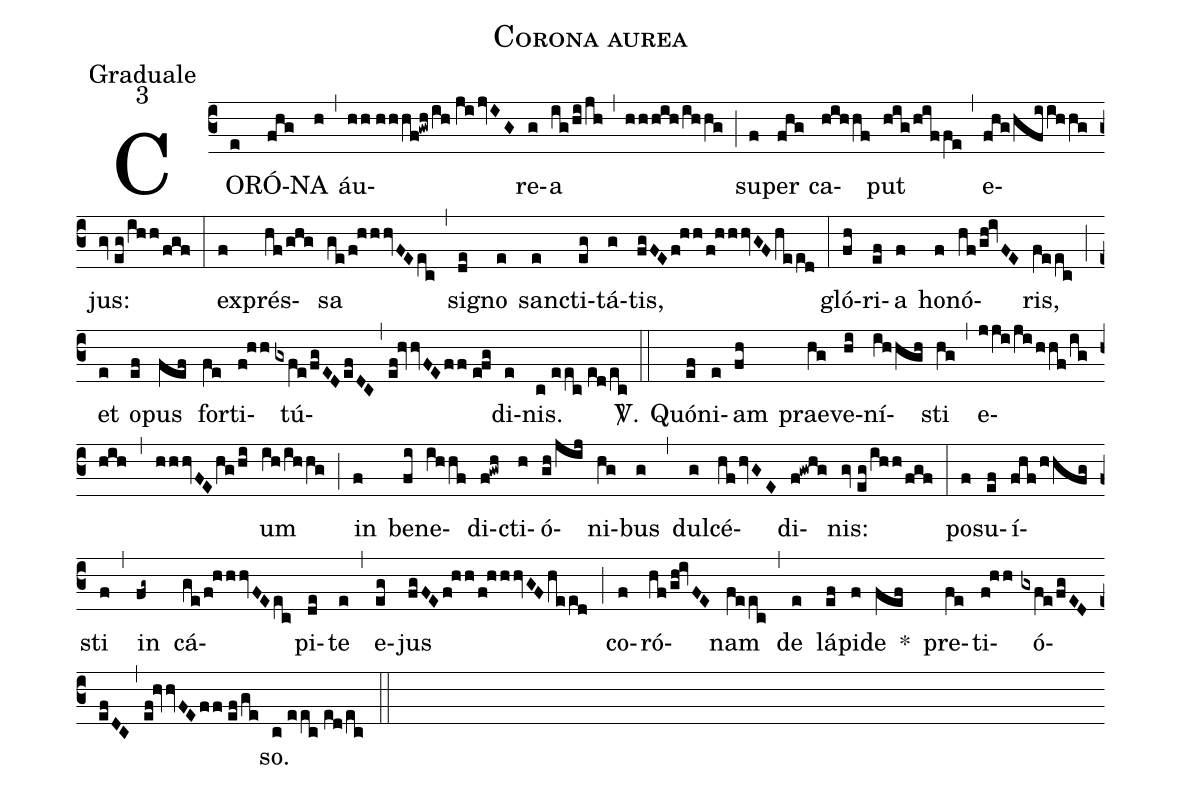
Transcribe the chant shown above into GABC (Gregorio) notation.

name:Corona aurea;
office-part:Graduale;
mode:3;
%%
(c3) CO(e)RÓ(fhg)NA(h) (,) áu(hh//hhhf!gwh/ih//jijvIG)re(g)a(ig/hi/jh) (,) (hhhih/ihhg) (;) su(f)per(fhg) ca(hihhf)put(hig/hiffe) (,) e(fhg/hfiihhg)jus:(gv//eg/ihh/fgf) (:) ex(f)prés(hf/ghg)sa(ge/f!hhhvFEec) (,) si(de)gno(e) sanc(e)ti(eg)tá(g)tis,(fgFEf!hh/f!hhhvGFheed) (:) gló(fh)ri(ef)a(f) ho(f)nó(hf/gh!ivFE)ris,(feec) (;) et(e) o(ef)pus(fef) for(fe)ti(f!hh)tú(gxfe/fgEDefDC,ef!hvvFEff//e!fg)di(e)nis.(c//eec//ed/ec) <sp>V/</sp>.(::) Quó(ef)ni(e)am(fh) prae(hg)ve(hi)ní(ihhgh)sti(hg) (,) e(jji/ji/hhf/ig/hih,hhhvFEhg/hi)um(ih/ihhg) (;) in(f) be(fi)ne(ihhf)di(f!gwh)cti(h)ó(gh/jij)ni(hg)bus(g) (,) dul(g)cé(hfhvGE)di(f!gwhg)nis:(gv//eg/ihh/fgf) (:) po(f)su(ef)í(fhf/hhfg)sti(f) (,) in(fg~) cá(ge/f!hhhvFEec)pi(de)te(e) (,) e(eg)jus(fgFEf!hh/f!hhhvGFheed) (;) co(f)ró(hf/gh!ivFE)nam(feec) (,) de(e) lá(ef)pi(f)de(fef) *() pre(fe)ti(f!hh)ó(gxfe/fgEDefDC,ef!hvvFEff//ef/ge)so.(c//eec//ed/ec) (::)
